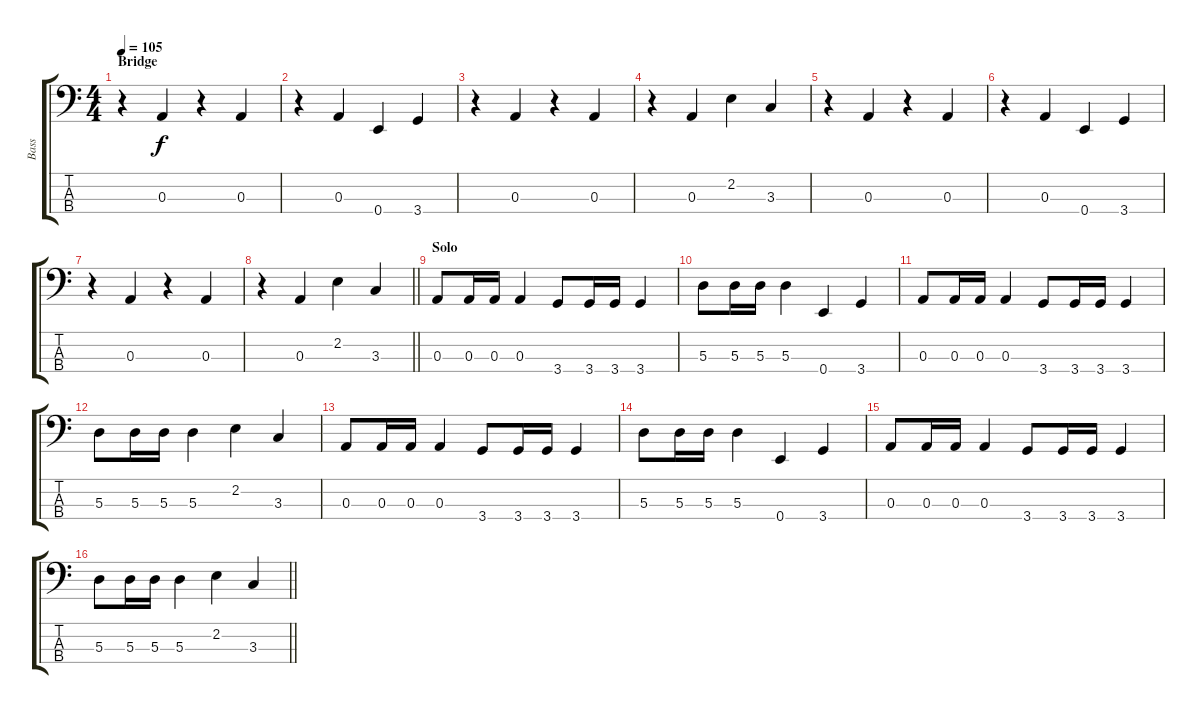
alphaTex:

\track ("Bass" "Bass") {instrument electricbassfinger}
\staff {score tabs}
\tuning (G2 D2 A1 E1) {hide}
\ts (4 4)
\section ("" "Bridge")
\tempo 105
\clef f4
\ks c
r.4{dy f} 0.3.4 r.4 0.3.4 |
r.4 0.3.4 0.4.4 3.4.4 |
r.4 0.3.4 r.4 0.3.4 |
r.4 0.3.4 2.2.4 3.3.4 |
r.4 0.3.4 r.4 0.3.4 |
r.4 0.3.4 0.4.4 3.4.4 |
r.4 0.3.4 r.4 0.3.4 |
\barLineRight lightlight
r.4 0.3.4 2.2.4 3.3.4 |
\section ("" "Solo")
0.3.8 0.3.16 0.3.16 0.3.4 3.4.8 3.4.16 3.4.16 3.4.4 |
5.3.8 5.3.16 5.3.16 5.3.4 0.4.4 3.4.4 |
0.3.8 0.3.16 0.3.16 0.3.4 3.4.8 3.4.16 3.4.16 3.4.4 |
5.3.8 5.3.16 5.3.16 5.3.4 2.2.4 3.3.4 |
0.3.8 0.3.16 0.3.16 0.3.4 3.4.8 3.4.16 3.4.16 3.4.4 |
5.3.8 5.3.16 5.3.16 5.3.4 0.4.4 3.4.4 |
0.3.8 0.3.16 0.3.16 0.3.4 3.4.8 3.4.16 3.4.16 3.4.4 |
\barLineRight lightlight
5.3.8 5.3.16 5.3.16 5.3.4 2.2.4 3.3.4
